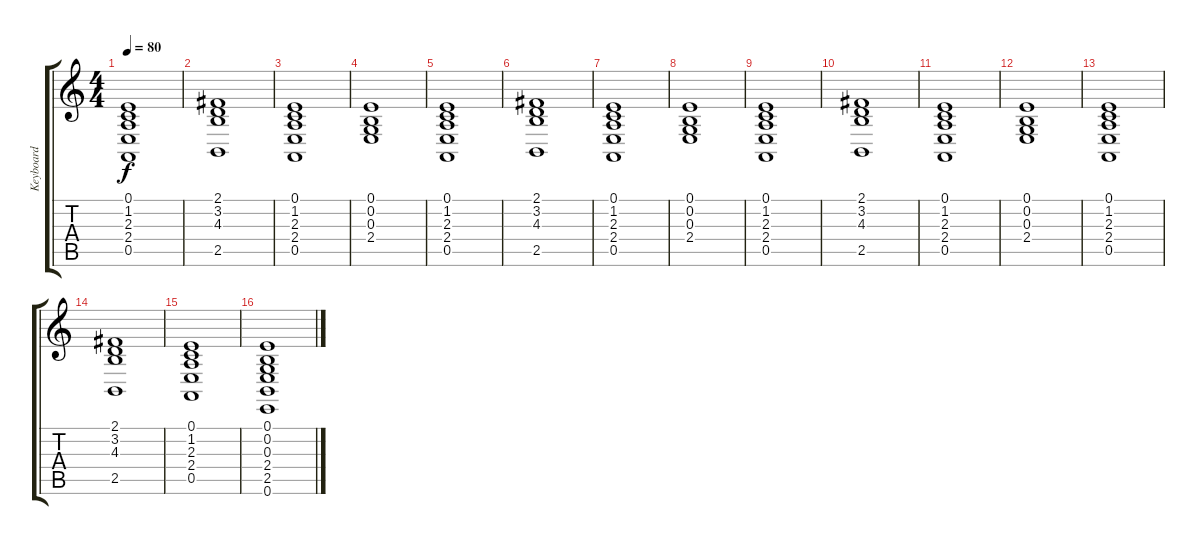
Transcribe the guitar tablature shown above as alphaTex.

\track ("Keyboard" "Keyboard") {instrument pad2warm}
\staff {score tabs}
\tuning (E4 B3 G3 D3 A2 E2) {hide}
\ts (4 4)
\tempo 80
\clef g2
\ks c
(0.1 1.2 2.3 2.4 0.5).1{dy f} |
(2.1 3.2 4.3 2.5).1 |
(0.1 1.2 2.3 2.4 0.5).1 |
(0.1 0.2 0.3 2.4).1 |
(0.1 1.2 2.3 2.4 0.5).1 |
(2.1 3.2 4.3 2.5).1 |
(0.1 1.2 2.3 2.4 0.5).1 |
(0.1 0.2 0.3 2.4).1 |
(0.1 1.2 2.3 2.4 0.5).1 |
(2.1 3.2 4.3 2.5).1 |
(0.1 1.2 2.3 2.4 0.5).1 |
(0.1 0.2 0.3 2.4).1 |
(0.1 1.2 2.3 2.4 0.5).1 |
(2.1 3.2 4.3 2.5).1 |
(0.1 1.2 2.3 2.4 0.5).1 |
(0.1 0.2 0.3 2.4 2.5 0.6).1
